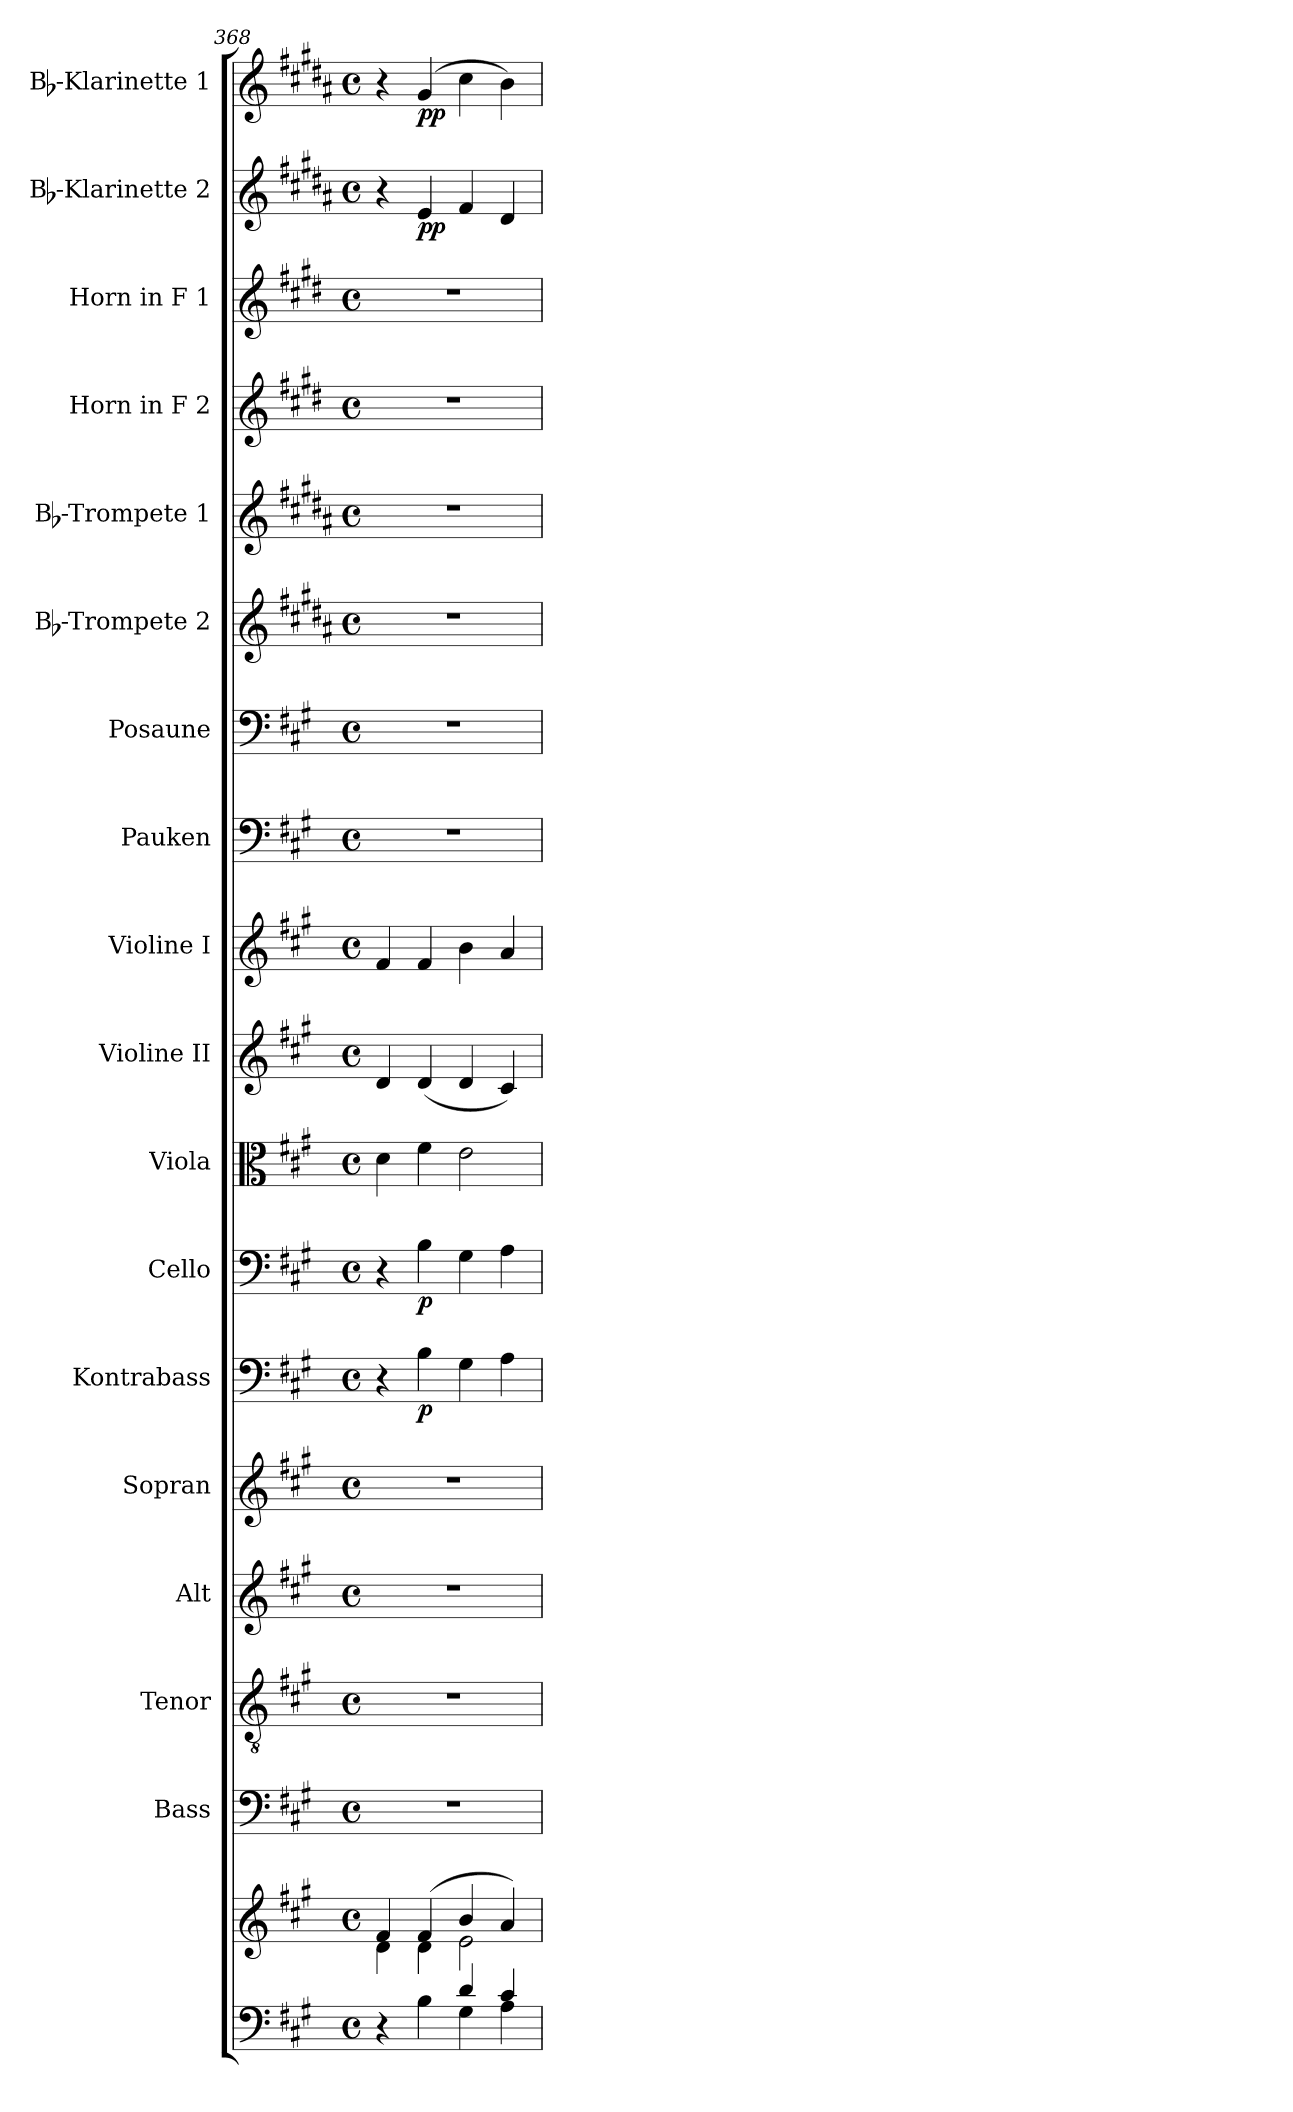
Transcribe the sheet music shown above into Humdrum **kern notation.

**kern	**kern	**kern	**kern	**kern	**kern	**kern	**dynam	**kern	**dynam	**kern	**kern	**kern	**kern	**kern	**kern	**kern	**kern	**kern	**kern	**dynam	**kern	**dynam
*part18	*part18	*part17	*part16	*part15	*part14	*part13	*part13	*part12	*part12	*part11	*part10	*part9	*part8	*part7	*part6	*part5	*part4	*part3	*part2	*part2	*part1	*part1
*staff19	*staff18	*staff17	*staff16	*staff15	*staff14	*staff13	*staff13	*staff12	*staff12	*staff11	*staff10	*staff9	*staff8	*staff7	*staff6	*staff5	*staff4	*staff3	*staff2	*staff2	*staff1	*staff1
*	*	*I"Bass	*I"Tenor	*I"Alt	*I"Sopran	*I"Kontrabass	*	*I"Cello	*	*I"Viola	*I"Violine II	*I"Violine I	*I"Pauken	*I"Posaune	*I"Bb-Trompete 2	*I"Bb-Trompete 1	*I"Horn in F 2	*I"Horn in F 1	*I"Bb-Klarinette 2	*	*I"Bb-Klarinette 1	*
*	*	*I'B.	*I'T.	*I'A.	*I'S.	*I'Kb.	*	*	*	*I'Vla.	*I'Vl. II	*I'Vl. I	*I'Pk.	*I'Pos.	*I'Bb Trp. 2	*I'Bb Trp. 1	*	*	*I'Bb Kl. 2	*	*I'Bb Kl. 1	*
*clefF4	*clefG2	*clefF4	*clefGv2	*clefG2	*clefG2	*clefF4	*	*clefF4	*	*clefC3	*clefG2	*clefG2	*clefF4	*clefF4	*clefG2	*clefG2	*clefG2	*clefG2	*clefG2	*	*clefG2	*
*	*	*	*	*	*	*ITrd7c12	*	*	*	*	*	*	*	*	*ITrd1c2	*ITrd1c2	*ITrd4c7	*ITrd4c7	*ITrd1c2	*	*ITrd1c2	*
*k[f#c#g#]	*k[f#c#g#]	*k[f#c#g#]	*k[f#c#g#]	*k[f#c#g#]	*k[f#c#g#]	*k[f#c#g#]	*	*k[f#c#g#]	*	*k[f#c#g#]	*k[f#c#g#]	*k[f#c#g#]	*k[f#c#g#]	*k[f#c#g#]	*k[f#c#g#]	*k[f#c#g#]	*k[f#c#g#]	*k[f#c#g#]	*k[f#c#g#]	*	*k[f#c#g#]	*
*A:	*A:	*A:	*A:	*A:	*A:	*A:	*	*A:	*	*A:	*A:	*A:	*A:	*A:	*A:	*A:	*A:	*A:	*A:	*	*A:	*
*M4/4	*M4/4	*M4/4	*M4/4	*M4/4	*M4/4	*M4/4	*	*M4/4	*	*M4/4	*M4/4	*M4/4	*M4/4	*M4/4	*M4/4	*M4/4	*M4/4	*M4/4	*M4/4	*	*M4/4	*
*met(c)	*met(c)	*met(c)	*met(c)	*met(c)	*met(c)	*met(c)	*	*met(c)	*	*met(c)	*met(c)	*met(c)	*met(c)	*met(c)	*met(c)	*met(c)	*met(c)	*met(c)	*met(c)	*	*met(c)	*
=368	=368	=368	=368	=368	=368	=368	=368	=368	=368	=368	=368	=368	=368	=368	=368	=368	=368	=368	=368	=368	=368	=368
*^	*^	*	*	*	*	*	*	*	*	*	*	*	*	*	*	*	*	*	*	*	*	*
2ryy	4r	4f#/	4d\	1r	1r	1r	1r	4r	.	4r	.	4d\	4d/	4f#/	1r	1r	1r	1r	1r	1r	4r	.	4r	.
!	!	!	!	!	!	!	!	!	!LO:DY:b	!	!LO:DY:b	!	!	!	!	!	!	!	!	!	!	!LO:DY:b	!	!LO:DY:b
.	4B\	(4f#/	4d\	.	.	.	.	4BB\	p	4B\	p	4f#\	(<4d/	4f#/	.	.	.	.	.	.	4d/	pp	(4f#/	pp
4d/	4G#\	4b/	2e\	.	.	.	.	4GG#\	.	4G#\	.	2e\	4d/	4b\	.	.	.	.	.	.	4e/	.	4b\	.
4c#/	4A\	4a/)	.	.	.	.	.	4AA\	.	4A\	.	.	4c#/)	4a/	.	.	.	.	.	.	4c#/	.	4a\)	.
*v	*v	*	*	*	*	*	*	*	*	*	*	*	*	*	*	*	*	*	*	*	*	*	*	*
*	*v	*v	*	*	*	*	*	*	*	*	*	*	*	*	*	*	*	*	*	*	*	*	*
=	=	=	=	=	=	=	=	=	=	=	=	=	=	=	=	=	=	=	=	=	=	=
*-	*-	*-	*-	*-	*-	*-	*-	*-	*-	*-	*-	*-	*-	*-	*-	*-	*-	*-	*-	*-	*-	*-
